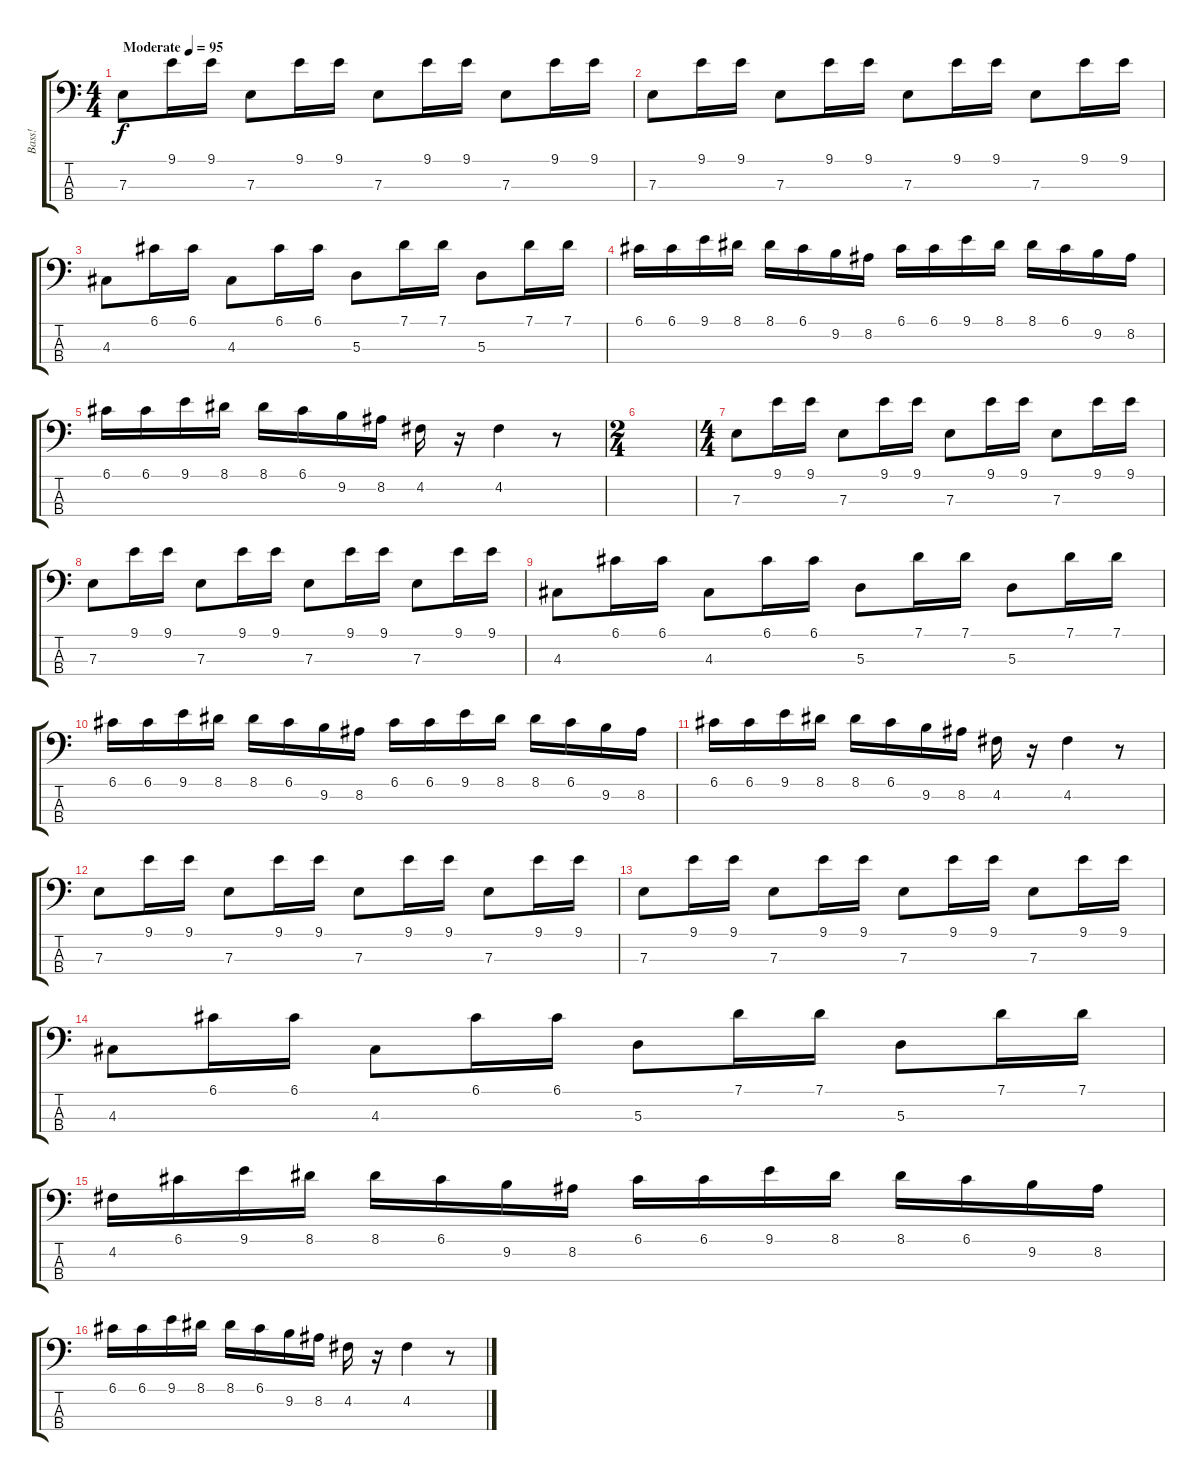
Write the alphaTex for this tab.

\track ("Bass!" "Bass!") {instrument electricbassfinger}
\staff {score tabs}
\tuning (G2 D2 A1 E1) {hide}
\ts (4 4)
\tempo (95 "Moderate")
\clef f4
\ks c
7.3.8{dy f instrument electricbassfinger} 9.1.16 9.1.16 7.3.8 9.1.16 9.1.16 7.3.8 9.1.16 9.1.16 7.3.8 9.1.16 9.1.16 |
7.3.8 9.1.16 9.1.16 7.3.8 9.1.16 9.1.16 7.3.8 9.1.16 9.1.16 7.3.8 9.1.16 9.1.16 |
4.3.8 6.1.16 6.1.16 4.3.8 6.1.16 6.1.16 5.3.8 7.1.16 7.1.16 5.3.8 7.1.16 7.1.16 |
6.1.16 6.1.16 9.1.16 8.1.16 8.1.16 6.1.16 9.2.16 8.2.16 6.1.16 6.1.16 9.1.16 8.1.16 8.1.16 6.1.16 9.2.16 8.2.16 |
6.1.16 6.1.16 9.1.16 8.1.16 8.1.16 6.1.16 9.2.16 8.2.16 4.2.16 r.16 4.2.4 r.8 |
\ts (2 4)
|
\ts (4 4)
7.3.8 9.1.16 9.1.16 7.3.8 9.1.16 9.1.16 7.3.8 9.1.16 9.1.16 7.3.8 9.1.16 9.1.16 |
7.3.8 9.1.16 9.1.16 7.3.8 9.1.16 9.1.16 7.3.8 9.1.16 9.1.16 7.3.8 9.1.16 9.1.16 |
4.3.8 6.1.16 6.1.16 4.3.8 6.1.16 6.1.16 5.3.8 7.1.16 7.1.16 5.3.8 7.1.16 7.1.16 |
6.1.16 6.1.16 9.1.16 8.1.16 8.1.16 6.1.16 9.2.16 8.2.16 6.1.16 6.1.16 9.1.16 8.1.16 8.1.16 6.1.16 9.2.16 8.2.16 |
6.1.16 6.1.16 9.1.16 8.1.16 8.1.16 6.1.16 9.2.16 8.2.16 4.2.16 r.16 4.2.4 r.8 |
7.3.8 9.1.16 9.1.16 7.3.8 9.1.16 9.1.16 7.3.8 9.1.16 9.1.16 7.3.8 9.1.16 9.1.16 |
7.3.8 9.1.16 9.1.16 7.3.8 9.1.16 9.1.16 7.3.8 9.1.16 9.1.16 7.3.8 9.1.16 9.1.16 |
4.3.8 6.1.16 6.1.16 4.3.8 6.1.16 6.1.16 5.3.8 7.1.16 7.1.16 5.3.8 7.1.16 7.1.16 |
4.2.16 6.1.16 9.1.16 8.1.16 8.1.16 6.1.16 9.2.16 8.2.16 6.1.16 6.1.16 9.1.16 8.1.16 8.1.16 6.1.16 9.2.16 8.2.16 |
6.1.16 6.1.16 9.1.16 8.1.16 8.1.16 6.1.16 9.2.16 8.2.16 4.2.16 r.16 4.2.4 r.8
